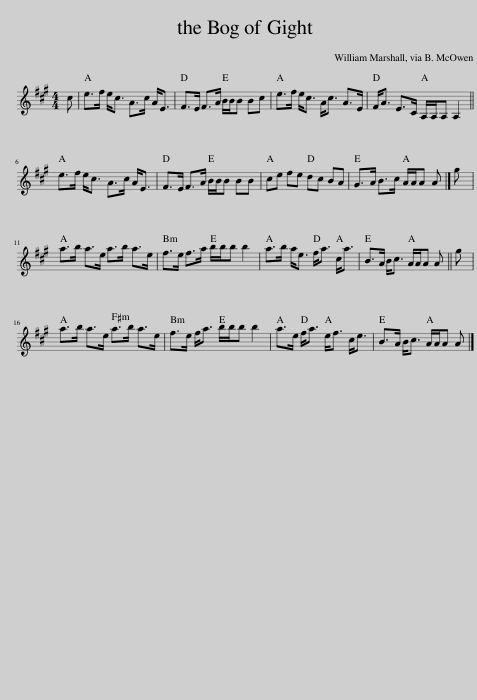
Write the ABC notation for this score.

X:1
L:1/8
M:4/4
I:linebreak $
K:A
V:1 treble
V:1
 c | e>f e<c A>c A<E | F>E F>A B/B/B Bc | e>f e<c A<c A>E | F<A E>C A,/A,/A, A,2 ||$ %5
 e>f e<c A>c A<E | F>E F>A B/B/B BB | ce fe dc BA | G>A B>c A/A/A A |] g |$ %10
 a>b a>e a>b a>e | f>e f>a b/b/b b2 | a>b a<e f<a c<a | B>A B<c A/A/A A || g |$ %15
 a>b a>e a>b a>e | f>e f<a b/b/b b2 | a>e f<a e<f c<e | B>A B<c A/A/A A |] %19
